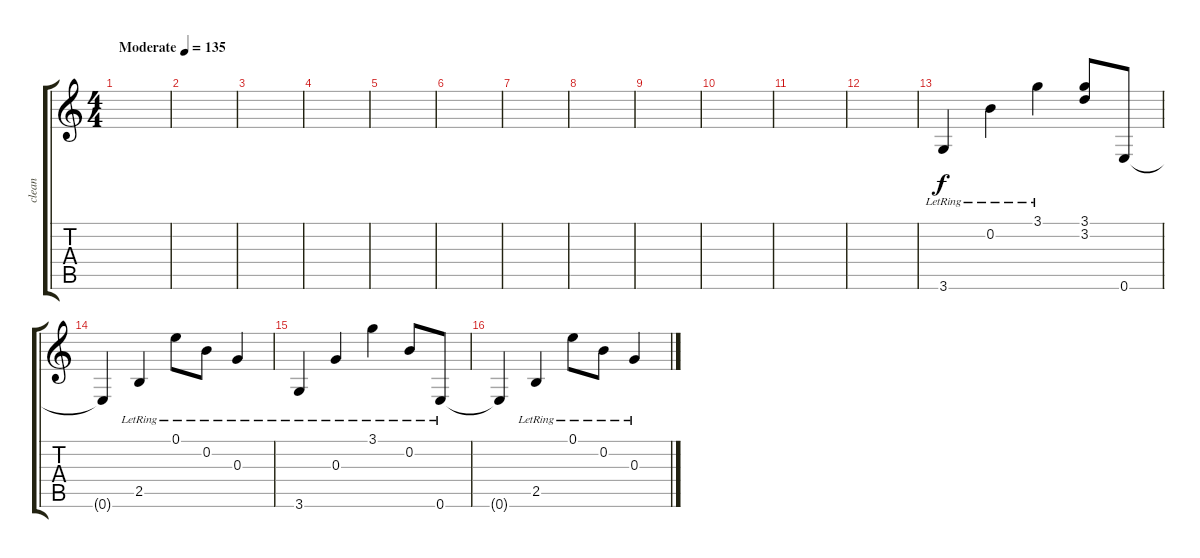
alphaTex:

\track ("clean" "clean") {instrument acousticguitarsteel}
\staff {score tabs}
\tuning (E4 B3 G3 D3 A2 E2) {hide}
\ts (4 4)
\tempo (135 "Moderate")
\clef g2
\ks c
|
|
|
|
|
|
|
|
|
|
|
|
3.6{lr}.4 0.2{lr}.4 3.1{lr}.4 (3.1 3.2).8 0.6.8 |
0.6{t}.4 2.5{lr}.4 0.1{lr}.8 0.2{lr}.8 0.3{lr}.4 |
3.6{lr}.4 0.3{lr}.4 3.1{lr}.4 0.2{lr}.8 0.6{lr}.8 |
0.6{t}.4 2.5{lr}.4 0.1{lr}.8 0.2{lr}.8 0.3{lr}.4
